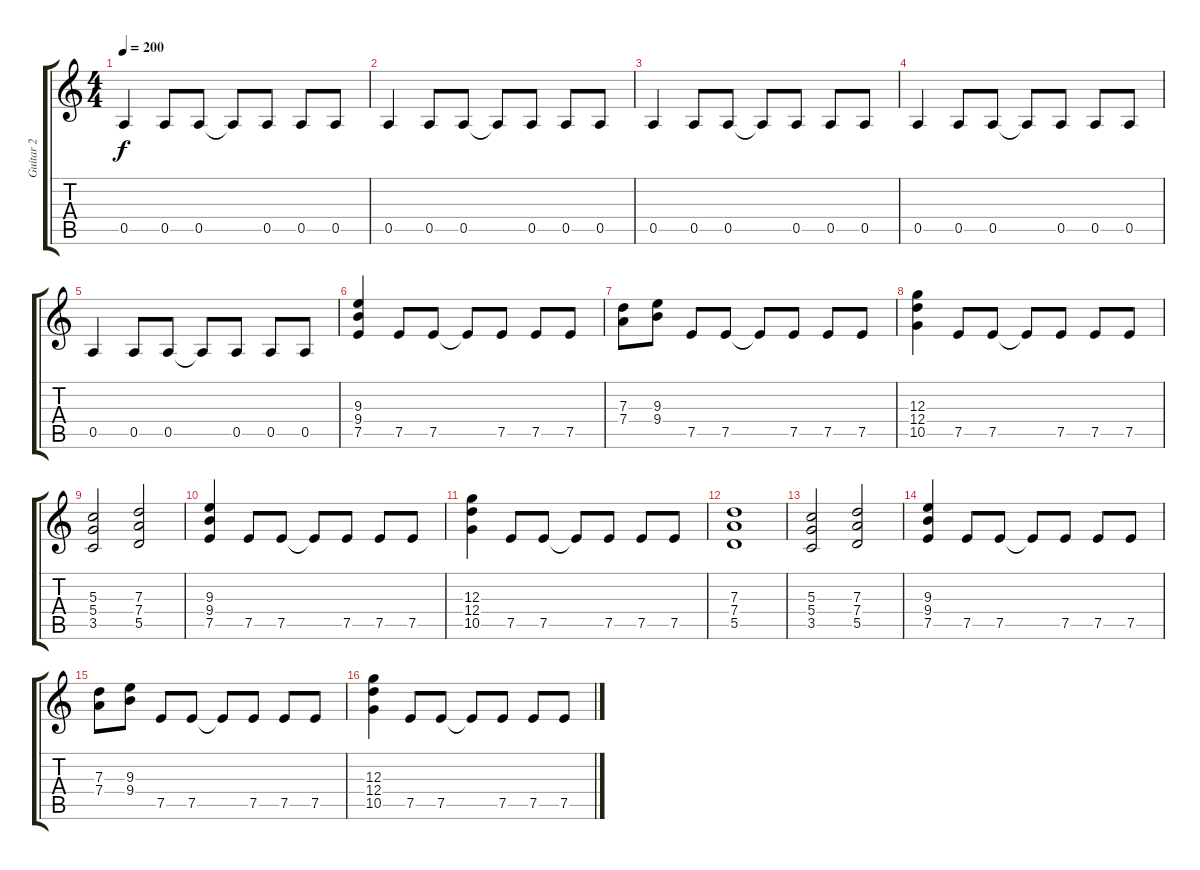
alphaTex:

\track ("Guitar 2" "Guitar 2") {instrument distortionguitar}
\staff {score tabs}
\tuning (E4 B3 G3 D3 A2 E2) {hide}
\ts (4 4)
\tempo 200
\clef g2
\ks c
0.5.4{dy f} 0.5.8 0.5.8 0.5{t}.8 0.5.8 0.5.8 0.5.8 |
0.5.4 0.5.8 0.5.8 0.5{t}.8 0.5.8 0.5.8 0.5.8 |
0.5.4 0.5.8 0.5.8 0.5{t}.8 0.5.8 0.5.8 0.5.8 |
0.5.4 0.5.8 0.5.8 0.5{t}.8 0.5.8 0.5.8 0.5.8 |
0.5.4 0.5.8 0.5.8 0.5{t}.8 0.5.8 0.5.8 0.5.8 |
(9.3 9.4 7.5).4 7.5.8 7.5.8 7.5{t}.8 7.5.8 7.5.8 7.5.8 |
(7.3 7.4).8 (9.3 9.4).8 7.5.8 7.5.8 7.5{t}.8 7.5.8 7.5.8 7.5.8 |
(12.3 12.4 10.5).4 7.5.8 7.5.8 7.5{t}.8 7.5.8 7.5.8 7.5.8 |
(5.3 5.4 3.5).2 (7.3 7.4 5.5).2 |
(9.3 9.4 7.5).4 7.5.8 7.5.8 7.5{t}.8 7.5.8 7.5.8 7.5.8 |
(12.3 12.4 10.5).4 7.5.8 7.5.8 7.5{t}.8 7.5.8 7.5.8 7.5.8 |
(7.3 7.4 5.5).1 |
(5.3 5.4 3.5).2 (7.3 7.4 5.5).2 |
(9.3 9.4 7.5).4 7.5.8 7.5.8 7.5{t}.8 7.5.8 7.5.8 7.5.8 |
(7.3 7.4).8 (9.3 9.4).8 7.5.8 7.5.8 7.5{t}.8 7.5.8 7.5.8 7.5.8 |
(12.3 12.4 10.5).4 7.5.8 7.5.8 7.5{t}.8 7.5.8 7.5.8 7.5.8
